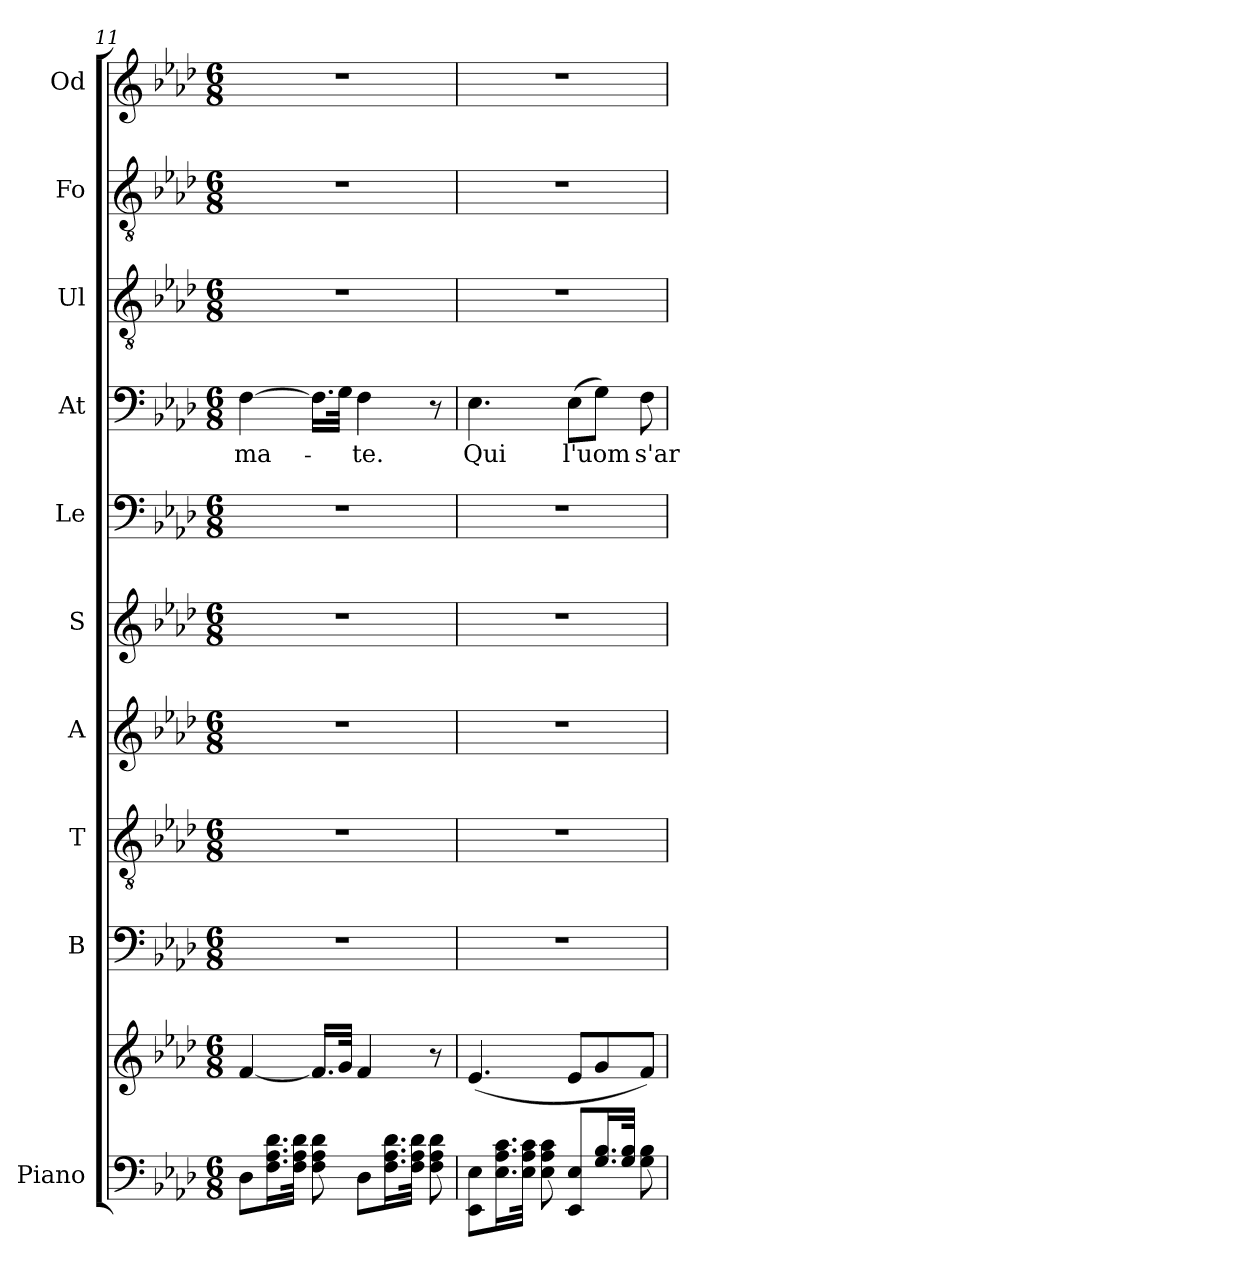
**kern	**kern	**kern	**kern	**kern	**kern	**kern	**kern	**text	**kern	**kern	**kern
*part10	*part10	*part9	*part8	*part7	*part6	*part5	*part4	*part4	*part3	*part2	*part1
*staff11	*staff10	*staff9	*staff8	*staff7	*staff6	*staff5	*staff4	*staff4	*staff3	*staff2	*staff1
*I"Piano	*	*I"B	*I"T	*I"A	*I"S	*I"Le	*I"At	*	*I"Ul	*I"Fo	*I"Od
*I'Pno	*	*I'B	*I'T	*I'A	*I'S	*I'Le	*I'At	*	*I'Ul	*I'Fo	*I'Od
*clefF4	*clefG2	*clefF4	*clefGv2	*clefG2	*clefG2	*clefF4	*clefF4	*	*clefGv2	*clefGv2	*clefG2
*k[b-e-a-d-]	*k[b-e-a-d-]	*k[b-e-a-d-]	*k[b-e-a-d-]	*k[b-e-a-d-]	*k[b-e-a-d-]	*k[b-e-a-d-]	*k[b-e-a-d-]	*	*k[b-e-a-d-]	*k[b-e-a-d-]	*k[b-e-a-d-]
*M6/8	*M6/8	*M6/8	*M6/8	*M6/8	*M6/8	*M6/8	*M6/8	*	*M6/8	*M6/8	*M6/8
=11	=11	=11	=11	=11	=11	=11	=11	=11	=11	=11	=11
!	!	!	!	!	!	!	!	!LO:LY:b	!	!	!
8D-\L	[4f/	2.r	2.r	2.r	2.r	2.r	[4F\	-ma-	2.r	2.r	2.r
16.F\ 16.A-\ 16.d-\L	.	.	.	.	.	.	.	.	.	.	.
32F\ 32A-\ 32d-\JJk	.	.	.	.	.	.	.	.	.	.	.
8F\ 8A-\ 8d-\	16.f/LL]	.	.	.	.	.	16.F\LL]	.	.	.	.
.	32g/JJk	.	.	.	.	.	32G\JJk	.	.	.	.
!	!	!	!	!	!	!	!	!LO:LY:b	!	!	!
8D-\L	4f/	.	.	.	.	.	4F\	-te.	.	.	.
16.F\ 16.A-\ 16.d-\L	.	.	.	.	.	.	.	.	.	.	.
32F\ 32A-\ 32d-\JJk	.	.	.	.	.	.	.	.	.	.	.
8F\ 8A-\ 8d-\	8r	.	.	.	.	.	8r	.	.	.	.
=12	=12	=12	=12	=12	=12	=12	=12	=12	=12	=12	=12
!	!	!	!	!	!	!	!	!LO:LY:b	!	!	!
8EE-\ 8E-\L	(<4.e-/	2.r	2.r	2.r	2.r	2.r	4.E-\	Qui	2.r	2.r	2.r
16.E-\ 16.A-\ 16.c\L	.	.	.	.	.	.	.	.	.	.	.
32E-\ 32A-\ 32c\JJk	.	.	.	.	.	.	.	.	.	.	.
8E-\ 8A-\ 8c\	.	.	.	.	.	.	.	.	.	.	.
!	!	!	!	!	!	!	!	!LO:LY:b	!	!	!
8EE-/ 8E-/L	8e-/L	.	.	.	.	.	(>8E-\L	l'uom	.	.	.
16.G/ 16.B-/L	8g/	.	.	.	.	.	8G\J)	.	.	.	.
32G/ 32B-/JJk	.	.	.	.	.	.	.	.	.	.	.
!	!	!	!	!	!	!	!	!LO:LY:b	!	!	!
8G\ 8B-\	8f/J)	.	.	.	.	.	8F\	s'ar-	.	.	.
=	=	=	=	=	=	=	=	=	=	=	=
*-	*-	*-	*-	*-	*-	*-	*-	*-	*-	*-	*-
